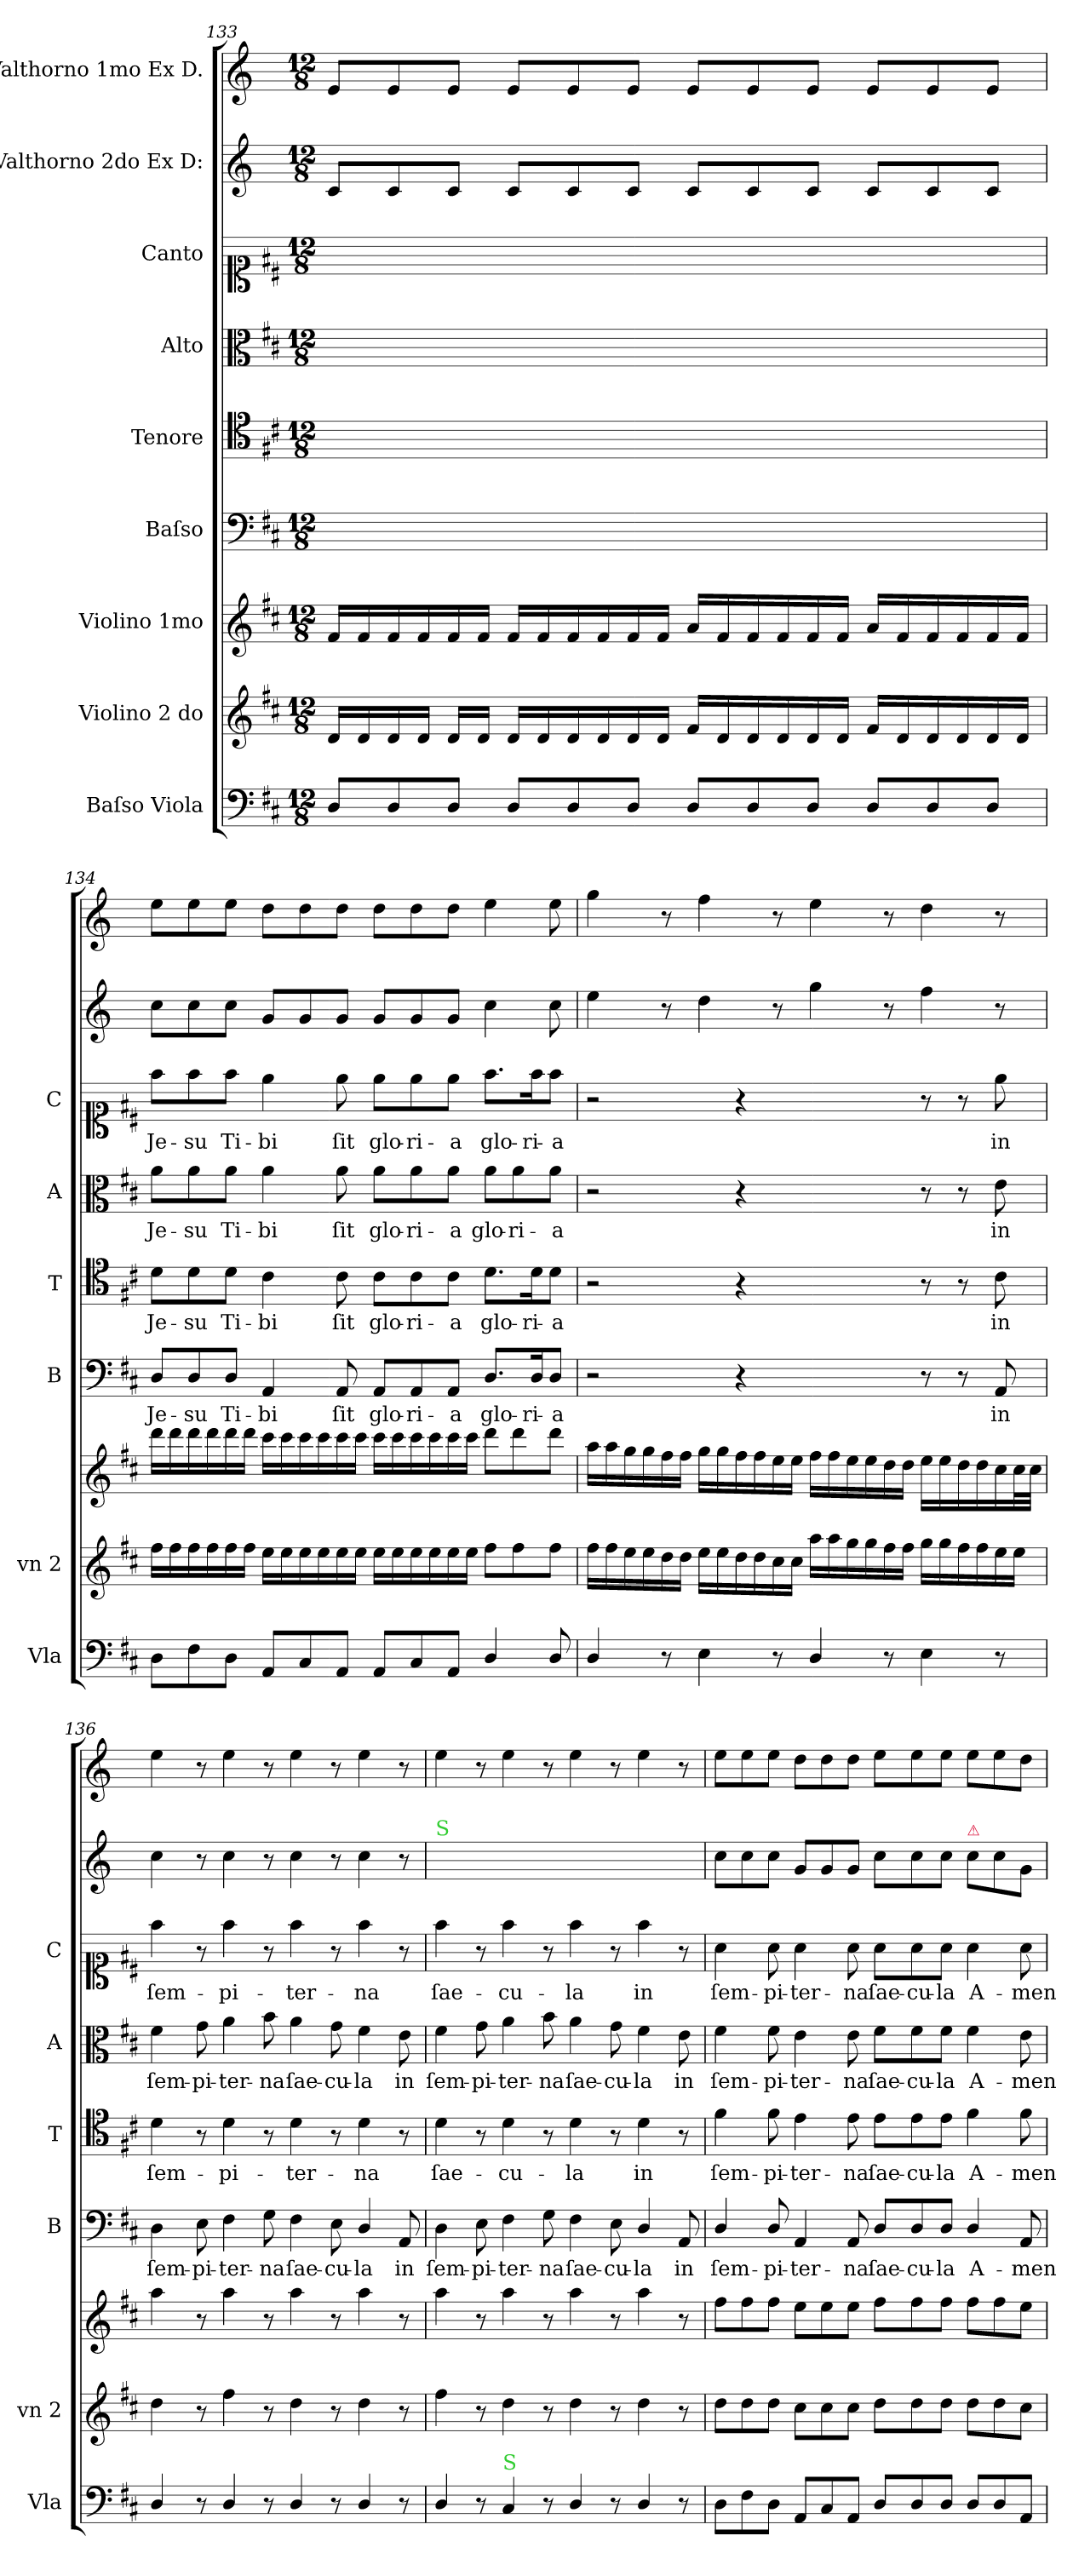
**kern	**kern	**kern	**kern	**text	**kern	**text	**kern	**text	**kern	**text	**kern	**kern
*part9	*part8	*part7	*part6	*part6	*part5	*part5	*part4	*part4	*part3	*part3	*part2	*part1
*staff9	*staff8	*staff7	*staff6	*staff6	*staff5	*staff5	*staff4	*staff4	*staff3	*staff3	*staff2	*staff1
*I"Baſso Viola	*I"Violino 2 do	*I"Violino 1mo	*I"Baſso	*	*I"Tenore	*	*I"Alto	*	*I"Canto	*	*I"Valthorno 2do Ex D:	*I"Valthorno 1mo Ex D.
*I'Vla	*I'vn 2	*	*I'B	*	*I'T	*	*I'A	*	*I'C	*	*	*
*clefF4	*clefG2	*clefG2	*clefF4	*	*clefC4	*	*clefC3	*	*clefC1	*	*clefG2	*clefG2
*	*	*	*	*	*	*	*	*	*	*	*ITrd6c10	*ITrd6c10
*k[f#c#]	*k[f#c#]	*k[f#c#]	*k[f#c#]	*	*k[f#c#]	*	*k[f#c#]	*	*k[f#c#]	*	*k[f#c#]	*k[f#c#]
*M12/8	*M12/8	*M12/8	*M12/8	*	*M12/8	*	*M12/8	*	*M12/8	*	*M12/8	*M12/8
=133	=133	=133	=133	=133	=133	=133	=133	=133	=133	=133	=133	=133
8D/L	16d/LL	16f#/LL	1.ryy	.	1.ryy	.	1.ryy	.	1.ryy	.	8D/L	8F#/L
.	16d/	16f#/	.	.	.	.	.	.	.	.	.	.
8D/	16d/	16f#/	.	.	.	.	.	.	.	.	8D/	8F#/
.	16d/JJ	16f#/	.	.	.	.	.	.	.	.	.	.
8D/J	16d/LL	16f#/	.	.	.	.	.	.	.	.	8D/J	8F#/J
.	16d/JJ	16f#/JJ	.	.	.	.	.	.	.	.	.	.
8D/L	16d/LL	16f#/LL	.	.	.	.	.	.	.	.	8D/L	8F#/L
.	16d/	16f#/	.	.	.	.	.	.	.	.	.	.
8D/	16d/	16f#/	.	.	.	.	.	.	.	.	8D/	8F#/
.	16d/	16f#/	.	.	.	.	.	.	.	.	.	.
8D/J	16d/	16f#/	.	.	.	.	.	.	.	.	8D/J	8F#/J
.	16d/JJ	16f#/JJ	.	.	.	.	.	.	.	.	.	.
8D/L	16f#/LL	16a/LL	.	.	.	.	.	.	.	.	8D/L	8F#/L
.	16d/	16f#/	.	.	.	.	.	.	.	.	.	.
8D/	16d/	16f#/	.	.	.	.	.	.	.	.	8D/	8F#/
.	16d/	16f#/	.	.	.	.	.	.	.	.	.	.
8D/J	16d/	16f#/	.	.	.	.	.	.	.	.	8D/J	8F#/J
.	16d/JJ	16f#/JJ	.	.	.	.	.	.	.	.	.	.
8D/L	16f#/LL	16a/LL	.	.	.	.	.	.	.	.	8D/L	8F#/L
.	16d/	16f#/	.	.	.	.	.	.	.	.	.	.
8D/	16d/	16f#/	.	.	.	.	.	.	.	.	8D/	8F#/
.	16d/	16f#/	.	.	.	.	.	.	.	.	.	.
8D/J	16d/	16f#/	.	.	.	.	.	.	.	.	8D/J	8F#/J
.	16d/JJ	16f#/JJ	.	.	.	.	.	.	.	.	.	.
=134	=134	=134	=134	=134	=134	=134	=134	=134	=134	=134	=134	=134
8D\L	16ff#\LL	16ddd\LL	8D/L	Je-	8d\L	Je-	8a\L	Je-	8ff#\L	Je-	8d\L	8f#\L
.	16ff#\	16ddd\	.	.	.	.	.	.	.	.	.	.
8F#\	16ff#\	16ddd\	8D/	-su	8d\	-su	8a\	-su	8ff#\	-su	8d\	8f#\
.	16ff#\	16ddd\	.	.	.	.	.	.	.	.	.	.
8D\J	16ff#\	16ddd\	8D/J	Ti-	8d\J	Ti-	8a\J	Ti-	8ff#\J	Ti-	8d\J	8f#\J
.	16ff#\JJ	16ddd\JJ	.	.	.	.	.	.	.	.	.	.
8AA/L	16ee\LL	16ccc#\LL	4AA/	-bi	4c#\	-bi	4a\	-bi	4ee\	-bi	8A/L	8e\L
.	16ee\	16ccc#\	.	.	.	.	.	.	.	.	.	.
8C#/	16ee\	16ccc#\	.	.	.	.	.	.	.	.	8A/	8e\
.	16ee\	16ccc#\	.	.	.	.	.	.	.	.	.	.
8AA/J	16ee\	16ccc#\	8AA/	ſit	8c#\	ſit	8a\	ſit	8ee\	ſit	8A/J	8e\J
.	16ee\JJ	16ccc#\JJ	.	.	.	.	.	.	.	.	.	.
8AA/L	16ee\LL	16ccc#\LL	8AA/L	glo-	8c#\L	glo-	8a\L	glo-	8ee\L	glo-	8A/L	8e\L
.	16ee\	16ccc#\	.	.	.	.	.	.	.	.	.	.
8C#/	16ee\	16ccc#\	8AA/	-ri-	8c#\	-ri-	8a\	-ri-	8ee\	-ri-	8A/	8e\
.	16ee\	16ccc#\	.	.	.	.	.	.	.	.	.	.
8AA/J	16ee\	16ccc#\	8AA/J	-a	8c#\J	-a	8a\J	-a	8ee\J	-a	8A/J	8e\J
.	16ee\JJ	16ccc#\JJ	.	.	.	.	.	.	.	.	.	.
4D/	8ff#\L	8ddd\L	8.D/L	glo-	8.d\L	glo-	8a\L	glo-	8.ff#\L	glo-	4d\	4f#\
.	8ff#\	8ddd\	.	.	.	.	8a\	-ri-	.	.	.	.
.	.	.	16D/K	-ri-	16d\K	-ri-	.	.	16ff#\K	-ri-	.	.
8D/	8ff#\J	8ddd\J	8D/J	-a	8d\J	-a	8a\J	-a	8ff#\J	-a	8d\	8f#\
=135	=135	=135	=135	=135	=135	=135	=135	=135	=135	=135	=135	=135
4D/	16ff#\LL	16aa\LL	2r	.	2r	.	2r	.	2r	.	4f#\	4a\
.	16ff#\	16aa\	.	.	.	.	.	.	.	.	.	.
.	16ee\	16gg\	.	.	.	.	.	.	.	.	.	.
.	16ee\	16gg\	.	.	.	.	.	.	.	.	.	.
8r	16dd\	16ff#\	.	.	.	.	.	.	.	.	8r	8r
.	16dd\JJ	16ff#\JJ	.	.	.	.	.	.	.	.	.	.
4E\	16ee\LL	16gg\LL	.	.	.	.	.	.	.	.	4e\	4g\
.	16ee\	16gg\	.	.	.	.	.	.	.	.	.	.
.	16dd\	16ff#\	4r	.	4r	.	4r	.	4r	.	.	.
.	16dd\	16ff#\	.	.	.	.	.	.	.	.	.	.
8r	16cc#\	16ee\	.	.	.	.	.	.	.	.	8r	8r
.	16cc#\JJ	16ee\JJ	.	.	.	.	.	.	.	.	.	.
4D/	16aa\LL	16ff#\LL	4.ryy	.	4.ryy	.	4.ryy	.	4.ryy	.	4a\	4f#\
.	16aa\	16ff#\	.	.	.	.	.	.	.	.	.	.
.	16gg\	16ee\	.	.	.	.	.	.	.	.	.	.
.	16gg\	16ee\	.	.	.	.	.	.	.	.	.	.
8r	16ff#\	16dd\	.	.	.	.	.	.	.	.	8r	8r
.	16ff#\JJ	16dd\JJ	.	.	.	.	.	.	.	.	.	.
4E\	16gg\LL	16ee\LL	8r	.	8r	.	8r	.	8r	.	4g\	4e\
.	16gg\	16ee\	.	.	.	.	.	.	.	.	.	.
.	16ff#\	16dd\	8r	.	8r	.	8r	.	8r	.	.	.
.	16ff#\	16dd\	.	.	.	.	.	.	.	.	.	.
8r	16ee\	16cc#\	8AA/	in	8c#\	in	8e\	in	8ee\	in	8r	8r
.	16ee\JJ	32cc#\L	.	.	.	.	.	.	.	.	.	.
.	.	32cc#\JJJ	.	.	.	.	.	.	.	.	.	.
=136	=136	=136	=136	=136	=136	=136	=136	=136	=136	=136	=136	=136
4D/	4dd\	4aa\	4D\	ſem-	4d\	ſem-	4f#\	ſem-	4ff#\	ſem-	4d\	4f#\
8r	8r	8r	8E\	-pi-	8r	.	8g\	-pi-	8r	.	8r	8r
4D/	4ff#\	4aa\	4F#\	-ter-	4d\	-pi-	4a\	-ter-	4ff#\	-pi-	4d\	4f#\
8r	8r	8r	8G\	-na	8r	.	8b\	-na	8r	.	8r	8r
4D/	4dd\	4aa\	4F#\	ſae-	4d\	-ter-	4a\	ſae-	4ff#\	-ter-	4d\	4f#\
8r	8r	8r	8E\	-cu-	8r	.	8g\	-cu-	8r	.	8r	8r
4D/	4dd\	4aa\	4D/	-la	4d\	-na	4f#\	-la	4ff#\	-na	4d\	4f#\
!	!	!	!	!LO:LY:i	!	!	!	!	!	!	!	!
8r	8r	8r	8AA/	in	8r	.	8e\	in	8r	.	8r	8r
=137	=137	=137	=137	=137	=137	=137	=137	=137	=137	=137	=137	=137
!	!	!	!	!	!	!	!	!	!	!	!LO:TX:a:color=limegreen:t=S	!
!	!	!	!	!LO:LY:i	!	!	!	!	!	!	!	!
4D/	4ff#\	4aa\	4D\	ſem-	4d\	ſae-	4f#\	ſem-	4ff#\	ſae-	1.ryy	4f#\
!	!	!	!	!LO:LY:i	!	!	!	!	!	!	!	!
8r	8r	8r	8E\	-pi-	8r	.	8g\	-pi-	8r	.	.	8r
!LO:TX:a:color=limegreen:t=S	!	!	!	!	!	!	!	!	!	!	!	!
!	!	!	!	!LO:LY:i	!	!	!	!	!	!	!	!
4C#/	4dd\	4aa\	4F#\	-ter-	4d\	-cu-	4a\	-ter-	4ff#\	-cu-	.	4f#\
!	!	!	!	!LO:LY:i	!	!	!	!	!	!	!	!
8r	8r	8r	8G\	-na	8r	.	8b\	-na	8r	.	.	8r
!	!	!	!	!LO:LY:i	!	!	!	!	!	!	!	!
4D/	4dd\	4aa\	4F#\	ſae-	4d\	-la	4a\	ſae-	4ff#\	-la	.	4f#\
!	!	!	!	!LO:LY:i	!	!	!	!	!	!	!	!
8r	8r	8r	8E\	-cu-	8r	.	8g\	-cu-	8r	.	.	8r
!	!	!	!	!LO:LY:i	!	!	!	!	!	!	!	!
4D/	4dd\	4aa\	4D/	-la	4d\	in	4f#\	-la	4ff#\	in	.	4f#\
8r	8r	8r	8AA/	in	8r	.	8e\	in	8r	.	.	8r
=138	=138	=138	=138	=138	=138	=138	=138	=138	=138	=138	=138	=138
8D\L	8dd\L	8ff#\L	4D/	ſem-	4f#\	ſem-	4f#\	ſem-	4a\	ſem-	8d\L	8f#\L
8F#\	8dd\	8ff#\	.	.	.	.	.	.	.	.	8d\	8f#\
8D\J	8dd\J	8ff#\J	8D/	-pi-	8f#\	-pi-	8f#\	-pi-	8a\	-pi-	8d\J	8f#\J
8AA/L	8cc#\L	8ee\L	4AA/	-ter-	4e\	-ter-	4e\	-ter-	4a\	-ter-	8A/L	8e\L
8C#/	8cc#\	8ee\	.	.	.	.	.	.	.	.	8A/	8e\
8AA/J	8cc#\J	8ee\J	8AA/	-na	8e\	-na	8e\	-na	8a\	-na	8A/J	8e\J
8D/L	8dd\L	8ff#\L	8D/L	ſae-	8e\L	ſae-	8f#\L	ſae-	8a\L	ſae-	8d\L	8f#\L
8D/	8dd\	8ff#\	8D/	-cu-	8e\	-cu-	8f#\	-cu-	8a\	-cu-	8d\	8f#\
8D/J	8dd\J	8ff#\J	8D/J	-la	8e\J	-la	8f#\J	-la	8a\J	-la	8d\J	8f#\J
!	!	!	!	!	!	!	!	!	!	!	!LO:TX:a:color=crimson:t=⚠	!
8D/L	8dd\L	8ff#\L	4D/	A-	4f#\	A-	4f#\	A-	4a\	A-	8d\L	8f#\L
8D/	8dd\	8ff#\	.	.	.	.	.	.	.	.	8d\	8f#\
8AA/J	8cc#\J	8ee\J	8AA/	-men	8f#\	-men	8e\	-men	8a\	-men	8A/J	8e\J
=	=	=	=	=	=	=	=	=	=	=	=	=
*-	*-	*-	*-	*-	*-	*-	*-	*-	*-	*-	*-	*-
